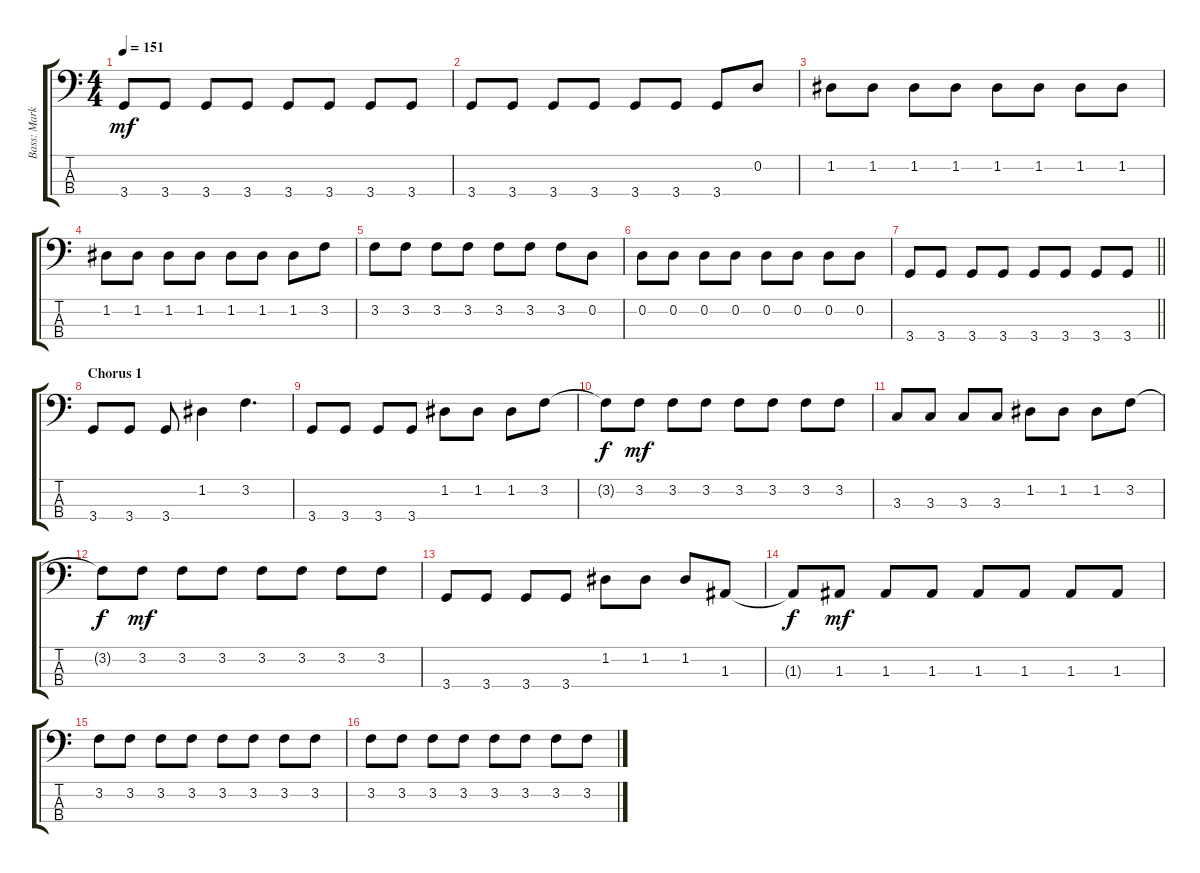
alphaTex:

\track ("Bass: Mark Andes" "Bass: Mark") {instrument electricbasspick}
\staff {score tabs}
\tuning (G2 D2 A1 E1) {hide}
\ts (4 4)
\tempo 151
\clef f4
\ks c
3.4.8{dy mf} 3.4.8 3.4.8 3.4.8 3.4.8 3.4.8 3.4.8 3.4.8 |
3.4.8 3.4.8 3.4.8 3.4.8 3.4.8 3.4.8 3.4.8 0.2.8 |
1.2.8 1.2.8 1.2.8 1.2.8 1.2.8 1.2.8 1.2.8 1.2.8 |
1.2.8 1.2.8 1.2.8 1.2.8 1.2.8 1.2.8 1.2.8 3.2.8 |
3.2.8 3.2.8 3.2.8 3.2.8 3.2.8 3.2.8 3.2.8 0.2.8 |
0.2.8 0.2.8 0.2.8 0.2.8 0.2.8 0.2.8 0.2.8 0.2.8 |
\barLineRight lightlight
3.4.8 3.4.8 3.4.8 3.4.8 3.4.8 3.4.8 3.4.8 3.4.8 |
\section ("" "Chorus 1")
3.4.8 3.4.8 3.4.8 1.2.4 3.2.4{d} |
3.4.8 3.4.8 3.4.8 3.4.8 1.2.8 1.2.8 1.2.8 3.2.8 |
3.2{t}.8{dy f} 3.2.8{dy mf} 3.2.8 3.2.8 3.2.8 3.2.8 3.2.8 3.2.8 |
3.3.8 3.3.8 3.3.8 3.3.8 1.2.8 1.2.8 1.2.8 3.2.8 |
3.2{t}.8{dy f} 3.2.8{dy mf} 3.2.8 3.2.8 3.2.8 3.2.8 3.2.8 3.2.8 |
3.4.8 3.4.8 3.4.8 3.4.8 1.2.8 1.2.8 1.2.8 1.3.8 |
1.3{t}.8{dy f} 1.3.8{dy mf} 1.3.8 1.3.8 1.3.8 1.3.8 1.3.8 1.3.8 |
3.2.8 3.2.8 3.2.8 3.2.8 3.2.8 3.2.8 3.2.8 3.2.8 |
3.2.8 3.2.8 3.2.8 3.2.8 3.2.8 3.2.8 3.2.8 3.2.8
